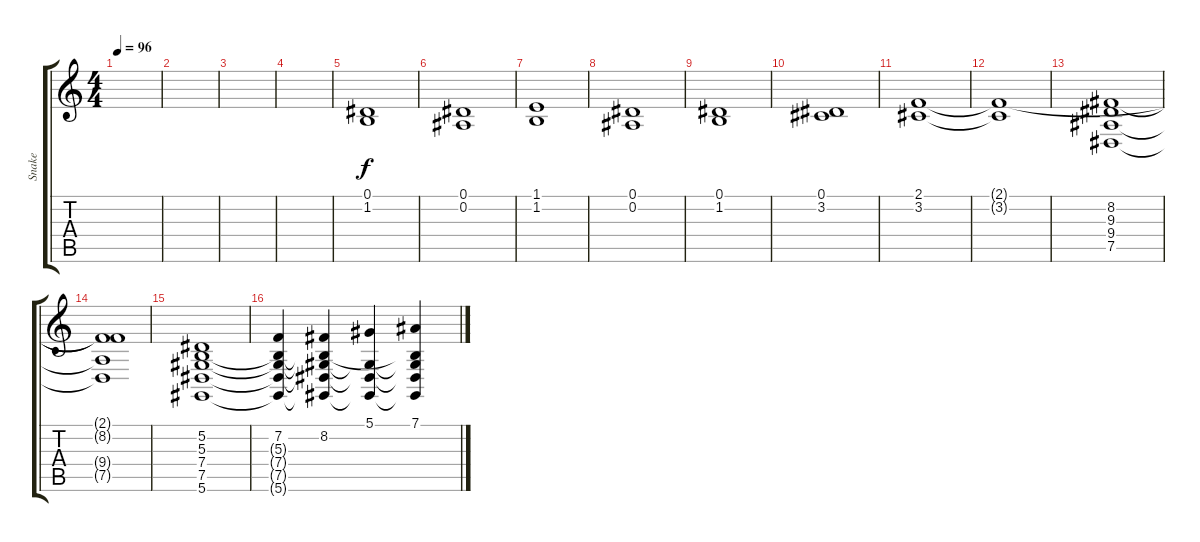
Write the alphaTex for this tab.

\track ("Snake" "Snake") {instrument stringensemble1}
\staff {score tabs}
\tuning (Eb4 Bb3 Gb3 Db3 Ab2 Eb2) {hide}
\ts (4 4)
\tempo 96
\clef g2
\ks c
|
|
|
|
(0.1 1.2).1 |
(0.1 0.2).1 |
(1.1 1.2).1 |
(0.1 0.2).1 |
(0.1 1.2).1 |
(0.1 3.2).1 |
(2.1 3.2).1 |
(2.1{t} 3.2{t}).1 |
(8.2 9.3 9.4 7.5).1 |
(2.1{t} 8.2{t} 9.4{t} 7.5{t}).1 |
(5.2 5.3 7.4 7.5 5.6).1 |
(7.2 5.3{t} 7.4{t} 7.5{t} 5.6{t}).4 (8.2 5.3{t} 7.4{t} 7.5{t} 5.6{t}).4 (5.1 7.4{t} 7.5{t} 5.6{t}).4 (7.1 5.3{t} 7.4{t} 7.5{t} 5.6{t}).4
